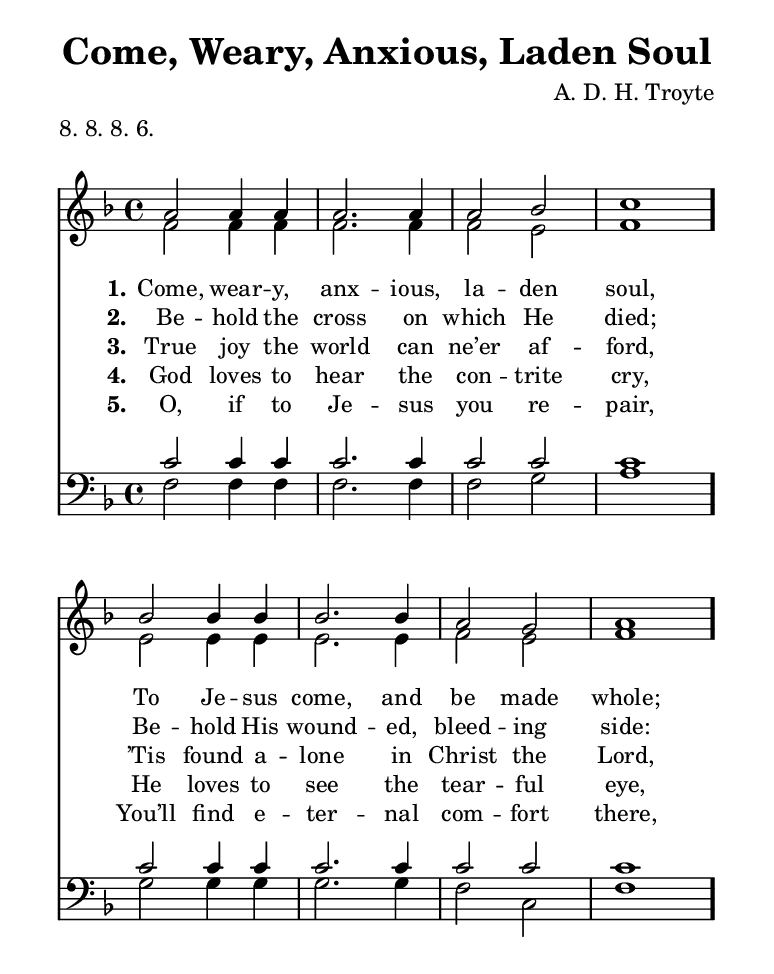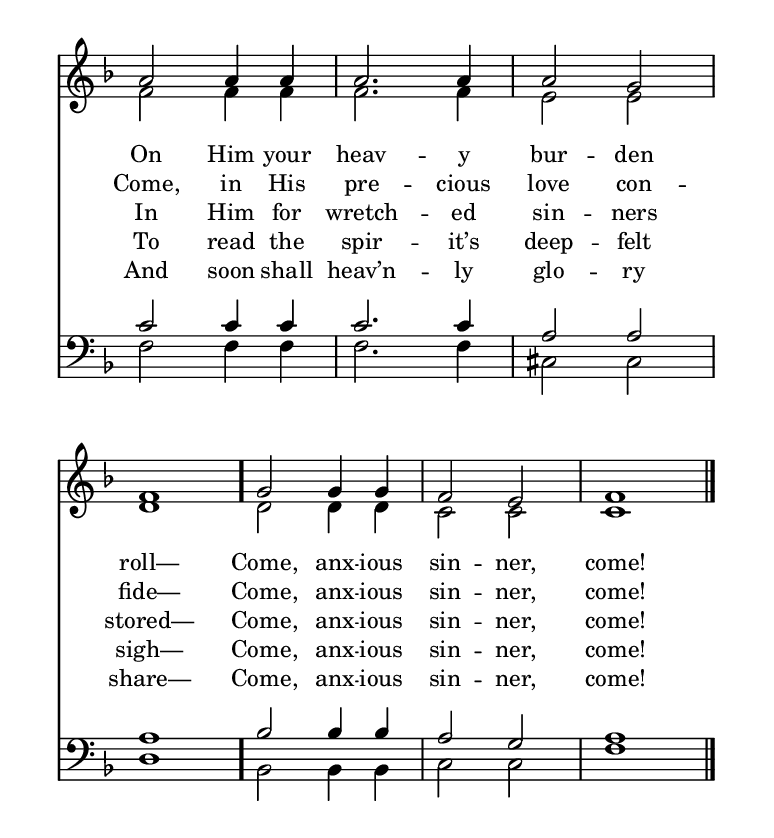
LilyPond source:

\include "common/global.ily"
\paper {
  \include "common/paper.ily"
  ragged-bottom = ##t
  ragged-last-bottom = ##t
  systems-per-page = ##f
  page-count = ##f
}

\header{
  hymnnumber = "8"
  title = "Come, Weary, Anxious, Laden Soul"
  tunename = "Troyte"
  meter = "8. 8. 8. 6."
  %poet = ""
  composer = "A. D. H. Troyte"
  %copyright = ""
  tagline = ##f
}

patternA = { c2 c4 c4 | c2. c4 | c2 c2 | c1 } % Line 1, 2, 3
patternB = { c2 c4 c4 | c2 c2  | c1    }      % Line 4

global = {
  \include "common/overrides.ily"
  %\autoBeamOff
  \override Staff.TimeSignature.style = #'()
  \time 4/4
  \once \override Score.MetronomeMark.transparent = ##t
  \tempo 2 = 86
  \key f \major
  %\partial 4.
  \autoBeamOff
}

notesSoprano = {
\global
\relative c'' {

  \changePitch \patternA { a a a       | a a     | a bes | c }
  \changePitch \patternA { bes bes bes | bes bes | a g   | a }
  \changePitch \patternA { a a a       | a a     | a g   | f }
  \changePitch \patternB { g g g       | f e     | f     }
	\bar "|."

}
}

notesAlto = {
\global
\relative e' {

  \changePitch \patternA { f f f | f f | f e | f }
  \changePitch \patternA { e e e | e e | f e | f }
  \changePitch \patternA { f f f | f f | e e | d }
  \changePitch \patternB { d d d | c c | c   }

}
}

notesTenor = {
\global
\relative a {

  \changePitch \patternA { c c c       | c c | c c | c }
  \changePitch \patternA { c c c       | c c | c c | c }
  \changePitch \patternA { c c c       | c c | a a | a }
  \changePitch \patternB { bes bes bes | a g | a   }

}
}

notesBass = {
\global
\relative f {

  \changePitch \patternA { f f f       | f f | f g     | a }
  \changePitch \patternA { g g g       | g g | f c     | f }
  \changePitch \patternA { f f f       | f f | cis cis | d }
  \changePitch \patternB { bes bes bes | c c | f       }

}
}

wordsA = \lyricmode {
\set stanza = "1."

  Come, wear -- y, anx -- ious, la -- den soul, \bar "."
  To Je -- sus come, and be made whole; \bar "." \break
  On Him your heav -- y bur -- den roll— \bar "."
  Come, anx -- ious sin -- ner, come! \bar "."

}

wordsB = \lyricmode {
\set stanza = "2."

  Be -- hold the cross on which He died;
  Be -- hold His wound -- ed, bleed -- ing side:
  Come, in His pre -- cious love con -- fide—
  Come, anx -- ious sin -- ner, come!

}

wordsC = \lyricmode {
\set stanza = "3."

  True joy the world can ne’er af -- ford,
  ’Tis found a -- lone in Christ the Lord,
  In Him for wretch -- ed sin -- ners stored—
  Come, anx -- ious sin -- ner, come!

}

wordsD = \lyricmode {
\set stanza = "4."

  God loves to hear the con -- trite cry,
  He loves to see the tear -- ful eye,
  To read the spir -- it’s deep -- felt sigh—
  Come, anx -- ious sin -- ner, come!

}

wordsE = \lyricmode {
\set stanza = "5."

  O, if to Je -- sus you re -- pair,
  You’ll find e -- ter -- nal com -- fort there,
  And soon shall heav’n -- ly glo -- ry share—
  Come, anx -- ious sin -- ner, come!

}


\score {
  \context ChoirStaff <<
    \context Staff = upper <<
      \set ChoirStaff.systemStartDelimiter = #'SystemStartBar
      \context Voice  = sopranos { \voiceOne << \notesSoprano >> }
      \context Voice  = altos { \voiceTwo << \notesAlto >> }
      \context Lyrics = one   \lyricsto sopranos \wordsA
      \context Lyrics = two   \lyricsto sopranos \wordsB
      \context Lyrics = three \lyricsto sopranos \wordsC
      \context Lyrics = four  \lyricsto sopranos \wordsD
      \context Lyrics = five  \lyricsto sopranos \wordsE
    >>
    \context Staff = men <<
      \clef bass
      \context Voice  = tenors { \voiceOne << \notesTenor >> }
      \context Voice  = basses { \voiceTwo << \notesBass >> }
    >>
  >>
  \layout {
    \include "common/layout.ily"
  }
  \midi{
    \include "common/midi.ily"
  }
}

\version "2.18.0"  % necessary for upgrading to future LilyPond versions.

% vi:set et ts=2 sw=2 ai nocindent syntax=lilypond:
